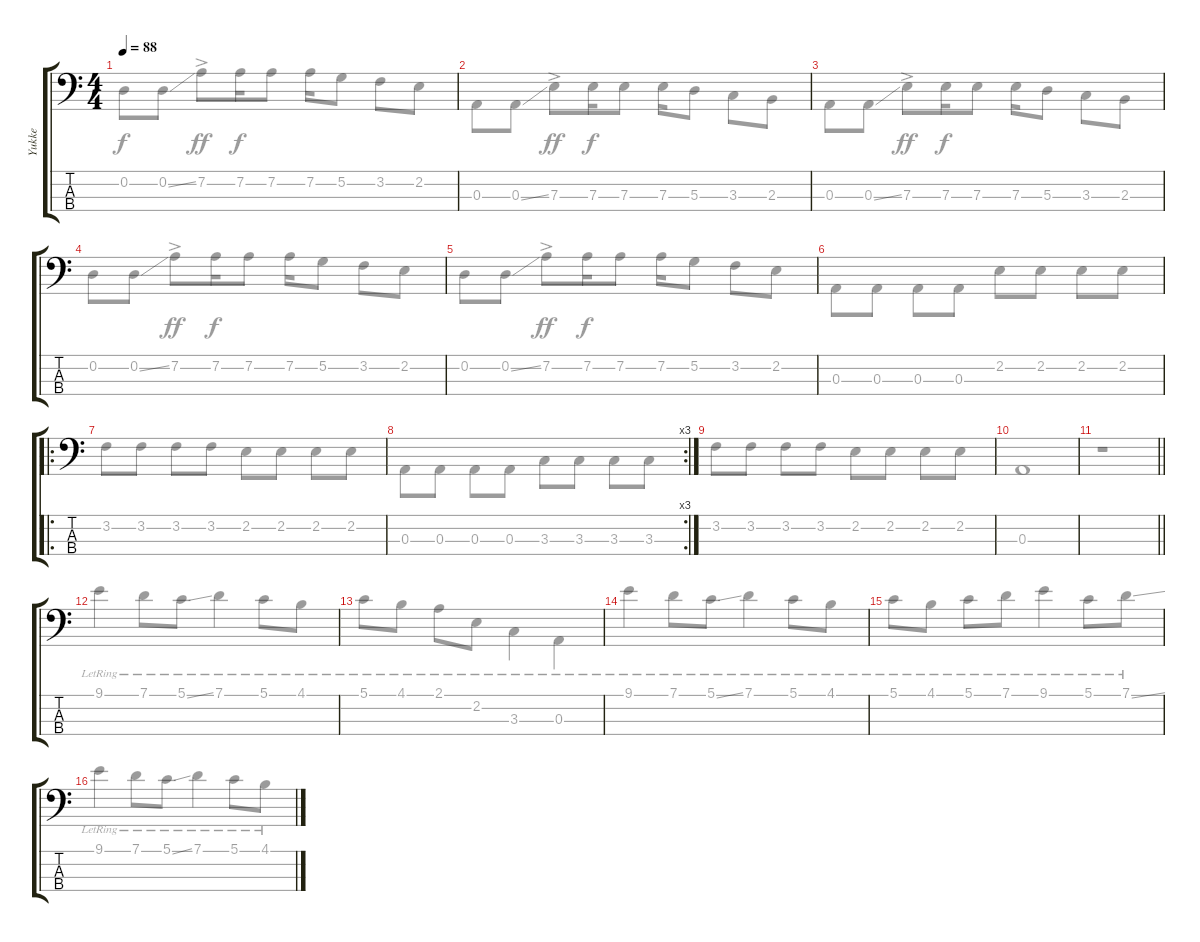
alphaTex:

\track ("Yukke" "Yukke") {instrument electricbassfinger}
\staff {score tabs}
\tuning (G2 D2 A1 D1) {hide}
\voice
\ts (4 4)
\tempo 88
\clef f4
\ks c
|
|
|
|
|
|
\ro
|
\rc 3
|
|
|
\barLineRight lightlight
|
|
|
|
|
\voice
\clef f4
\ks c
0.2.8{dy f} 0.2{ss}.8 7.2{ac}.8{dy ff} 7.2.16{dy f} 7.2.8 7.2.16 5.2.8 3.2.8 2.2.8 |
0.3.8 0.3{ss}.8 7.3{ac}.8{dy ff} 7.3.16{dy f} 7.3.8 7.3.16 5.3.8 3.3.8 2.3.8 |
0.3.8 0.3{ss}.8 7.3{ac}.8{dy ff} 7.3.16{dy f} 7.3.8 7.3.16 5.3.8 3.3.8 2.3.8 |
0.2.8 0.2{ss}.8 7.2{ac}.8{dy ff} 7.2.16{dy f} 7.2.8 7.2.16 5.2.8 3.2.8 2.2.8 |
0.2.8 0.2{ss}.8 7.2{ac}.8{dy ff} 7.2.16{dy f} 7.2.8 7.2.16 5.2.8 3.2.8 2.2.8 |
0.3.8 0.3.8 0.3.8 0.3.8 2.2.8 2.2.8 2.2.8 2.2.8 |
3.2.8 3.2.8 3.2.8 3.2.8 2.2.8 2.2.8 2.2.8 2.2.8 |
0.3.8 0.3.8 0.3.8 0.3.8 3.3.8 3.3.8 3.3.8 3.3.8 |
3.2.8 3.2.8 3.2.8 3.2.8 2.2.8 2.2.8 2.2.8 2.2.8 |
0.3.1 |
\barLineRight lightlight
r.1 |
9.1{lr}.4 7.1{lr}.8 5.1{ss lr}.8 7.1{lr}.4 5.1{lr}.8 4.1{lr}.8 |
5.1{lr}.8 4.1{lr}.8 2.1{lr}.8 2.2{lr}.8 3.3{lr}.4 0.3{lr}.4 |
9.1{lr}.4 7.1{lr}.8 5.1{ss lr}.8 7.1{lr}.4 5.1{lr}.8 4.1{lr}.8 |
5.1{lr}.8 4.1{lr}.8 5.1{lr}.8 7.1{lr}.8 9.1{lr}.4 5.1{lr}.8 7.1{ss lr}.8 |
9.1{lr}.4 7.1{lr}.8 5.1{ss lr}.8 7.1{lr}.4 5.1{lr}.8 4.1{lr}.8
